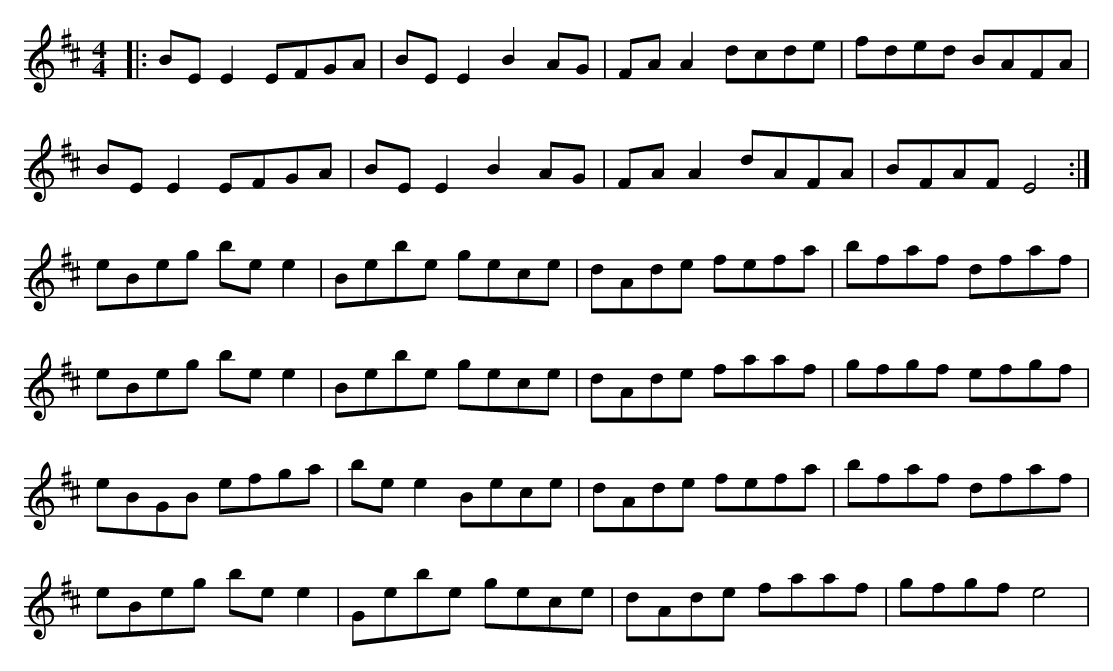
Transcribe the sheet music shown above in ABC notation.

X:1
M:4/4
K:Edor
|:BE E2 EFGA|BE E2 B2 AG|FA A2 dcde|fded BAFA|
BE E2 EFGA|BE E2 B2 AG|FA A2 dAFA|BFAF E4:|
eBeg be e2|Bebe gece|dAde fefa|bfaf dfaf|
eBeg be e2|Bebe gece|dAde faaf|gfgf efgf|
eBGB efga|be e2 Bece|dAde fefa|bfaf dfaf|
eBeg be e2|Gebe gece|dAde faaf|gfgf e4|
